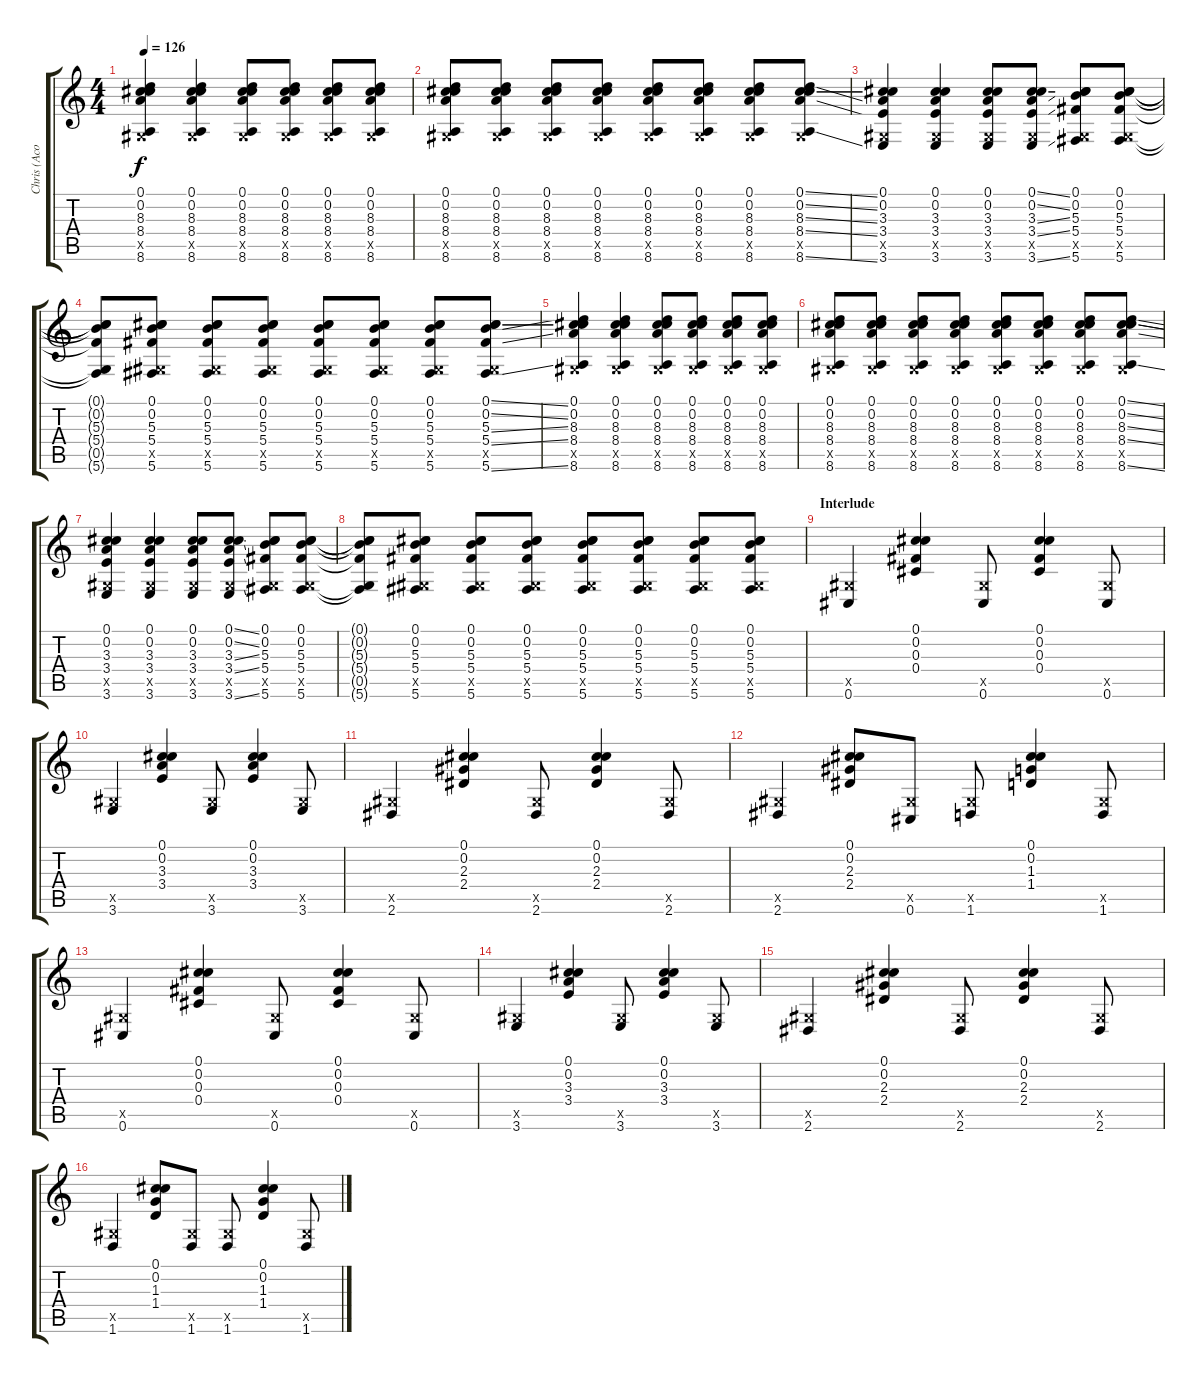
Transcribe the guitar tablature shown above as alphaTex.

\track ("Chris (Acoustic)" "Chris (Aco") {instrument acousticguitarsteel}
\staff {score tabs}
\tuning (Db4 Db4 Gb3 Db3 Ab2 Db2) {hide}
\ts (4 4)
\tempo 126
\clef g2
\ks c
(0.1 0.2 8.3 8.4 0.5{x} 8.6).4{dy f} (0.1 0.2 8.3 8.4 0.5{x} 8.6).4 (0.1 0.2 8.3 8.4 0.5{x} 8.6).8 (0.1 0.2 8.3 8.4 0.5{x} 8.6).8 (0.1 0.2 8.3 8.4 0.5{x} 8.6).8 (0.1 0.2 8.3 8.4 0.5{x} 8.6).8 |
(0.1 0.2 8.3 8.4 0.5{x} 8.6).8 (0.1 0.2 8.3 8.4 0.5{x} 8.6).8 (0.1 0.2 8.3 8.4 0.5{x} 8.6).8 (0.1 0.2 8.3 8.4 0.5{x} 8.6).8 (0.1 0.2 8.3 8.4 0.5{x} 8.6).8 (0.1 0.2 8.3 8.4 0.5{x} 8.6).8 (0.1 0.2 8.3 8.4 0.5{x} 8.6).8 (0.1{ss} 0.2{ss} 8.3{ss} 8.4{ss} 0.5{x} 8.6{ss}).8 |
(0.1 0.2 3.3 3.4 0.5{x} 3.6).4 (0.1 0.2 3.3 3.4 0.5{x} 3.6).4 (0.1 0.2 3.3 3.4 0.5{x} 3.6).8 (0.1{ss} 0.2{ss} 3.3{ss} 3.4{ss} 0.5{x} 3.6{ss}).8 (0.1 0.2 5.3 5.4 0.5{x} 5.6).8 (0.1 0.2 5.3 5.4 0.5{x} 5.6).8 |
(0.1{t} 0.2{t} 5.3{t} 5.4{t} 0.5{t} 5.6{t}).8 (0.1 0.2 5.3 5.4 0.5{x} 5.6).8 (0.1 0.2 5.3 5.4 0.5{x} 5.6).8 (0.1 0.2 5.3 5.4 0.5{x} 5.6).8 (0.1 0.2 5.3 5.4 0.5{x} 5.6).8 (0.1 0.2 5.3 5.4 0.5{x} 5.6).8 (0.1 0.2 5.3 5.4 0.5{x} 5.6).8 (0.1{ss} 0.2{ss} 5.3{ss} 5.4{ss} 0.5{x} 5.6{ss}).8 |
(0.1 0.2 8.3 8.4 0.5{x} 8.6).4 (0.1 0.2 8.3 8.4 0.5{x} 8.6).4 (0.1 0.2 8.3 8.4 0.5{x} 8.6).8 (0.1 0.2 8.3 8.4 0.5{x} 8.6).8 (0.1 0.2 8.3 8.4 0.5{x} 8.6).8 (0.1 0.2 8.3 8.4 0.5{x} 8.6).8 |
(0.1 0.2 8.3 8.4 0.5{x} 8.6).8 (0.1 0.2 8.3 8.4 0.5{x} 8.6).8 (0.1 0.2 8.3 8.4 0.5{x} 8.6).8 (0.1 0.2 8.3 8.4 0.5{x} 8.6).8 (0.1 0.2 8.3 8.4 0.5{x} 8.6).8 (0.1 0.2 8.3 8.4 0.5{x} 8.6).8 (0.1 0.2 8.3 8.4 0.5{x} 8.6).8 (0.1{ss} 0.2{ss} 8.3{ss} 8.4{ss} 0.5{x} 8.6{ss}).8 |
(0.1 0.2 3.3 3.4 0.5{x} 3.6).4 (0.1 0.2 3.3 3.4 0.5{x} 3.6).4 (0.1 0.2 3.3 3.4 0.5{x} 3.6).8 (0.1{ss} 0.2{ss} 3.3{ss} 3.4{ss} 0.5{x} 3.6{ss}).8 (0.1 0.2 5.3 5.4 0.5{x} 5.6).8 (0.1 0.2 5.3 5.4 0.5{x} 5.6).8 |
(0.1{t} 0.2{t} 5.3{t} 5.4{t} 0.5{t} 5.6{t}).8 (0.1 0.2 5.3 5.4 0.5{x} 5.6).8 (0.1 0.2 5.3 5.4 0.5{x} 5.6).8 (0.1 0.2 5.3 5.4 0.5{x} 5.6).8 (0.1 0.2 5.3 5.4 0.5{x} 5.6).8 (0.1 0.2 5.3 5.4 0.5{x} 5.6).8 (0.1 0.2 5.3 5.4 0.5{x} 5.6).8 (0.1 0.2 5.3 5.4 0.5{x} 5.6).8 |
\section ("" "Interlude")
(0.5{x} 0.6).4 (0.1 0.2 0.3 0.4).4 (0.5{x} 0.6).8 (0.1 0.2 0.3 0.4).4 (0.5{x} 0.6).8 |
(0.5{x} 3.6).4 (0.1 0.2 3.3 3.4).4 (0.5{x} 3.6).8 (0.1 0.2 3.3 3.4).4 (0.5{x} 3.6).8 |
(0.5{x} 2.6).4 (0.1 0.2 2.3 2.4).4 (0.5{x} 2.6).8 (0.1 0.2 2.3 2.4).4 (0.5{x} 2.6).8 |
(0.5{x} 2.6).4 (0.1 0.2 2.3 2.4).8 (0.5{x} 0.6).8 (0.5{x} 1.6).8 (0.1 0.2 1.3 1.4).4 (0.5{x} 1.6).8 |
(0.5{x} 0.6).4 (0.1 0.2 0.3 0.4).4 (0.5{x} 0.6).8 (0.1 0.2 0.3 0.4).4 (0.5{x} 0.6).8 |
(0.5{x} 3.6).4 (0.1 0.2 3.3 3.4).4 (0.5{x} 3.6).8 (0.1 0.2 3.3 3.4).4 (0.5{x} 3.6).8 |
(0.5{x} 2.6).4 (0.1 0.2 2.3 2.4).4 (0.5{x} 2.6).8 (0.1 0.2 2.3 2.4).4 (0.5{x} 2.6).8 |
(0.5{x} 1.6).4 (0.1 0.2 1.3 1.4).8 (0.5{x} 1.6).8 (0.5{x} 1.6).8 (0.1 0.2 1.3 1.4).4 (0.5{x} 1.6).8
